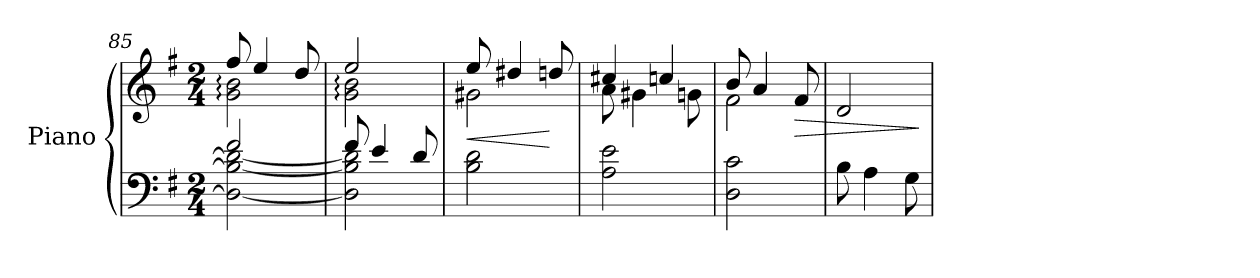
**kern	**kern	**dynam
*part1	*part1	*part1
*staff2	*staff1	*staff1/2
*I"Piano	*	*
*I'Pno	*	*
*clefF4	*clefG2	*
*k[f#]	*k[f#]	*
*G:	*G:	*
*M2/4	*M2/4	*
=85	=85	=85
*^	*^	*
2f#/	2D\_ 2B\_ 2d\_	8ff#/	2g\: 2b\:	.
.	.	4ee/	.	.
.	.	8dd/	.	.
=86	=86	=86	=86	=86
8f#/	2D\] 2B\] 2d\]	2ee/	2g\: 2b\:	.
4e/	.	.	.	.
8d/	.	.	.	.
*v	*v	*	*	*
=87	=87	=87	=87
!	!	!	!LO:HP:b
2B\ 2d\	8ee/	2g#X\	<
.	4dd#X/	.	.
.	8ddn/	.	[
!!LO:LB:g=z	!!
=88	=88	=88	=88
2A\ 2e\	4cc#X/	8a\	.
.	.	4g#X\	.
.	4ccn/	.	.
.	.	8gn\	.
=89	=89	=89	=89
2D\ 2c\	8b/	2f#\	.
.	4a/	.	.
!	!	!	!LO:HP:b
.	8f#/	.	>
*	*v	*v	*
=90	=90	=90
8B\	2d/	.
4A\	.	.
8G\	.	.
.	.	]
=	=	=
*-	*-	*-
